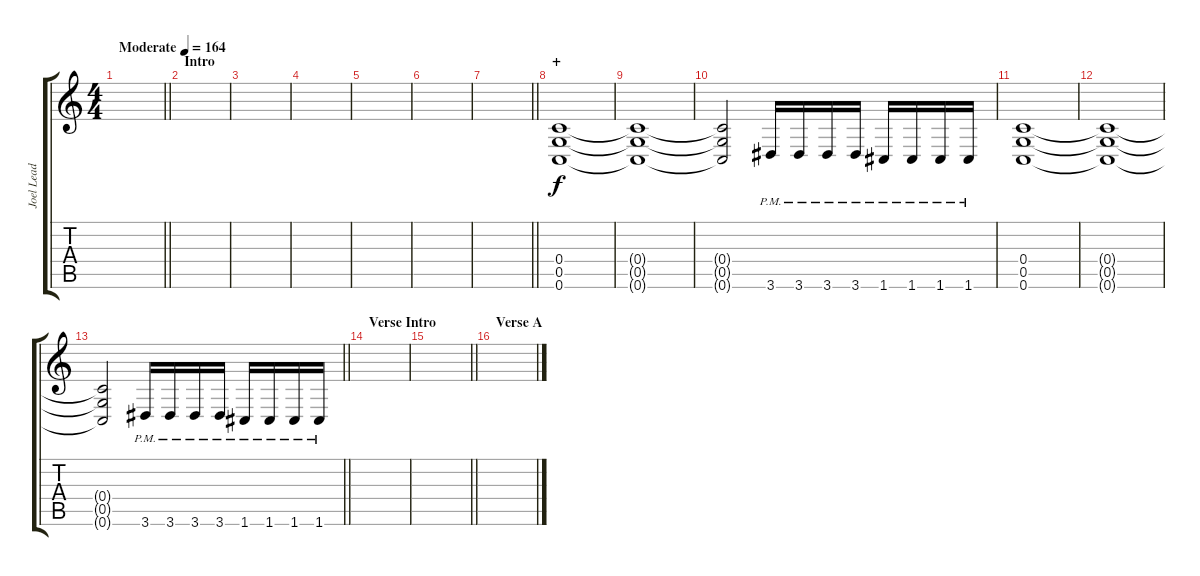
\track ("Joel Lead" "Joel Lead") {instrument distortionguitar}
\staff {score tabs}
\tuning (D4 A3 F3 C3 G2 C2) {hide}
\ts (4 4)
\tempo (164 "Moderate")
\clef g2
\barLineRight lightlight
\ks c
|
\section ("" "Intro")
|
|
|
|
|
\barLineRight lightlight
|
\section ("" "+")
(0.4 0.5 0.6).1 |
(0.4{t} 0.5{t} 0.6{t}).1 |
(0.4{t} 0.5{t} 0.6{t}).2 3.6{pm}.16 3.6{pm}.16 3.6{pm}.16 3.6{pm}.16 1.6{pm}.16 1.6{pm}.16 1.6{pm}.16 1.6{pm}.16 |
(0.4 0.5 0.6).1 |
(0.4{t} 0.5{t} 0.6{t}).1 |
\barLineRight lightlight
(0.4{t} 0.5{t} 0.6{t}).2 3.6{pm}.16 3.6{pm}.16 3.6{pm}.16 3.6{pm}.16 1.6{pm}.16 1.6{pm}.16 1.6{pm}.16 1.6{pm}.16 |
\section ("" "Verse Intro")
|
\barLineRight lightlight
|
\section ("" "Verse A")
